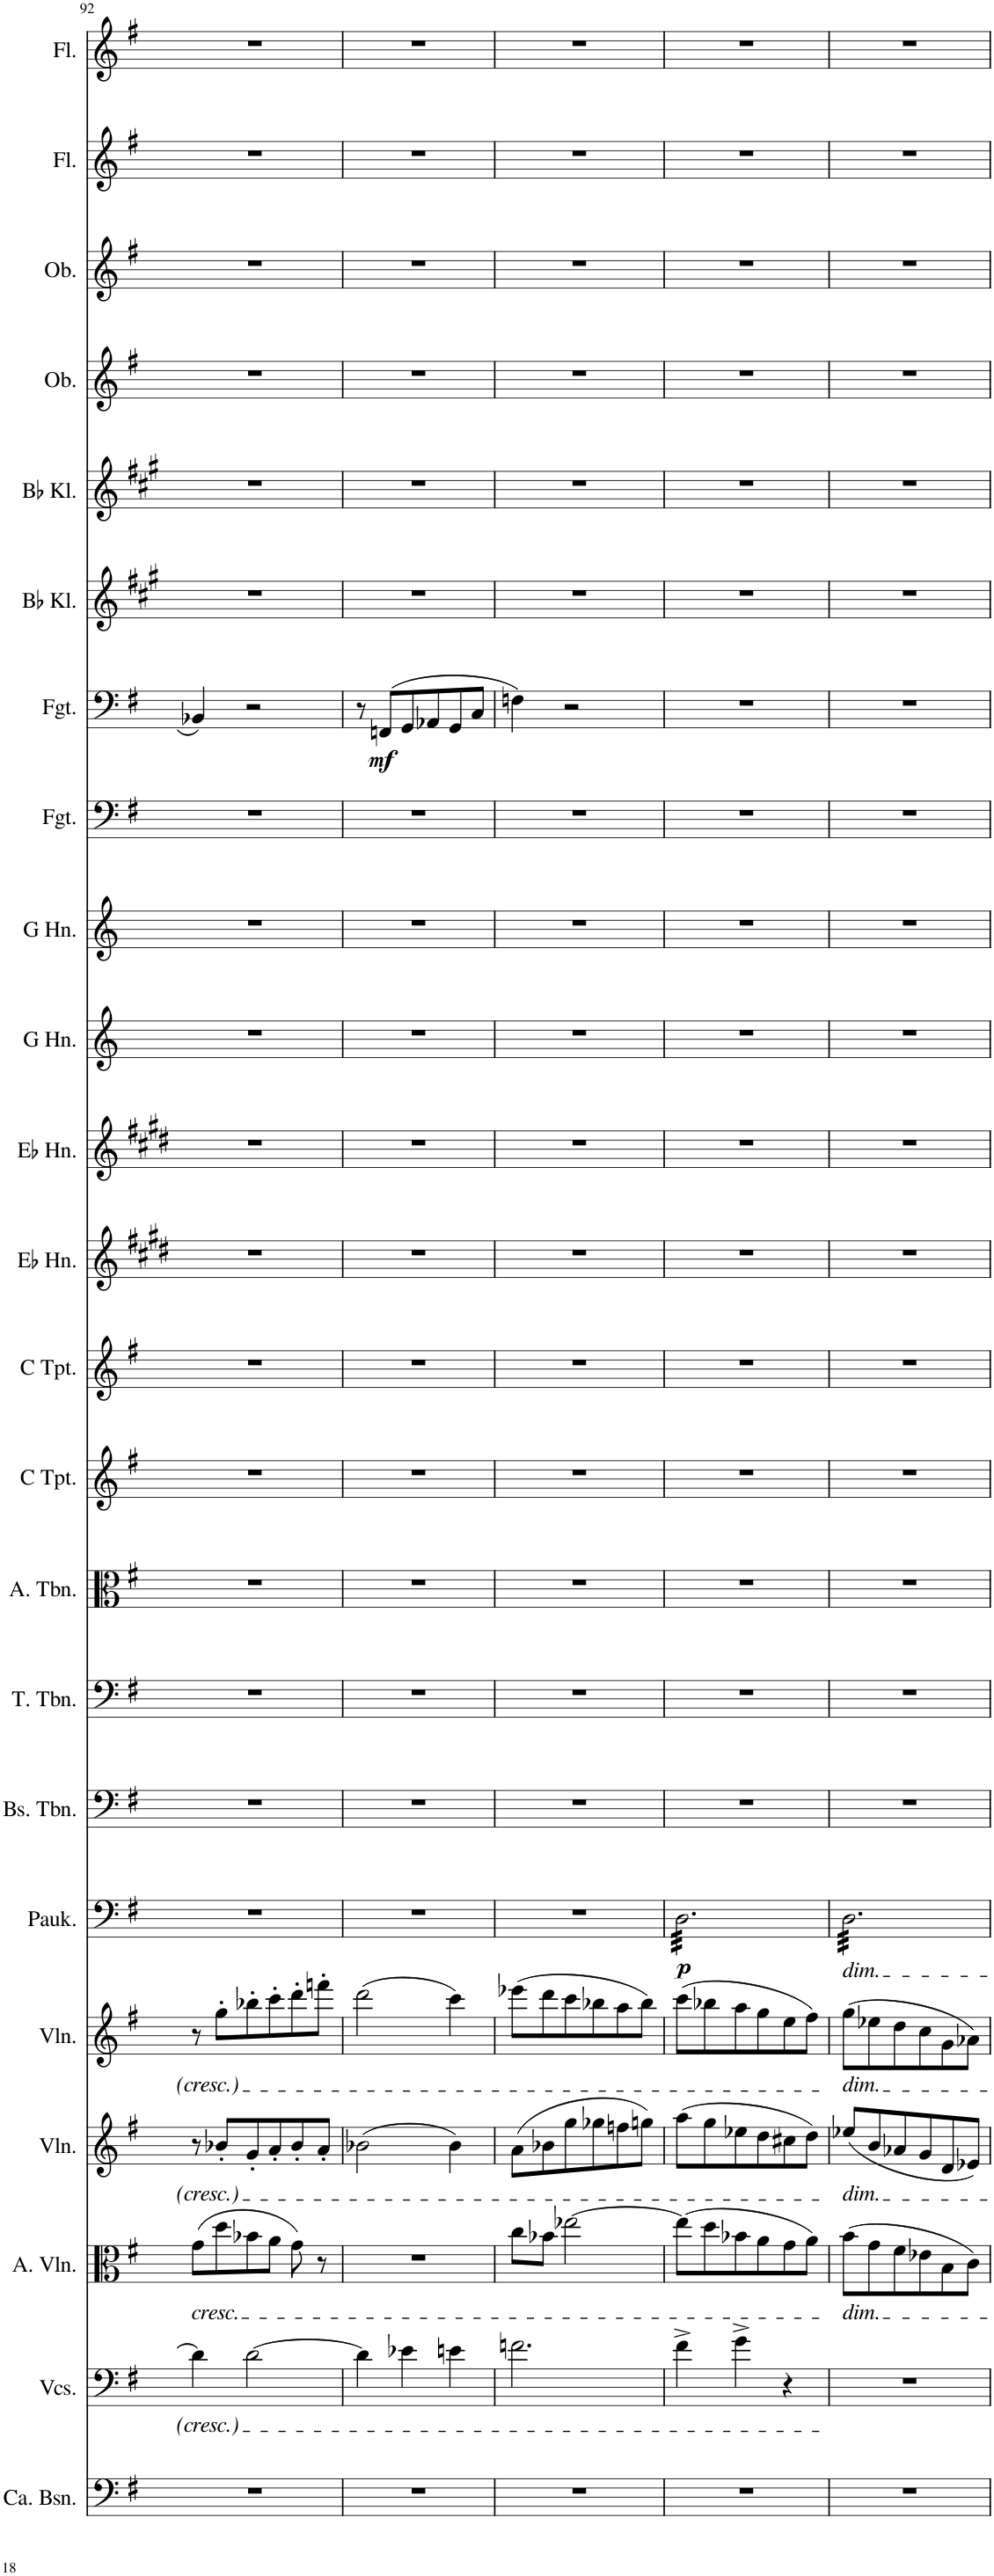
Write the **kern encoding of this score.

**kern	**kern	**kern	**kern	**kern	**kern	**dynam	**kern	**kern	**kern	**kern	**kern	**kern	**kern	**kern	**kern	**kern	**kern	**dynam	**kern	**kern	**kern	**kern	**kern	**kern
*part23	*part22	*part21	*part20	*part19	*part18	*part18	*part17	*part16	*part15	*part14	*part13	*part12	*part11	*part10	*part9	*part8	*part7	*part7	*part6	*part5	*part4	*part3	*part2	*part1
*staff23	*staff22	*staff21	*staff20	*staff19	*staff18	*staff18	*staff17	*staff16	*staff15	*staff14	*staff13	*staff12	*staff11	*staff10	*staff9	*staff8	*staff7	*staff7	*staff6	*staff5	*staff4	*staff3	*staff2	*staff1
*I"Contrabassen	*I"Violoncellos	*I"Altviolen	*I"Violen	*I"Violen	*I"Pauken	*	*I"Bas-trombone	*I"Tenor-trombone	*I"Alt-trombone	*I"Trompet in C	*I"Trompet in C	*I"Hoorn in Eb	*I"Hoorn in Eb	*I"Hoorn in G	*I"Hoorn in G	*I"Fagot	*I"Fagot	*	*I"Klarinet in Bb	*I"Klarinet in Bb	*I"Hobo	*I"Hobo	*I"Dwarsfluit	*I"Dwarsfluit
*I'Ca. Bsn.	*I'Vcs.	*I'A. Vln.	*I'Vln.	*I'Vln.	*I'Pauk.	*	*I'Bs. Tbn.	*I'T. Tbn.	*I'A. Tbn.	*	*	*	*	*	*	*I'Fgt.	*I'Fgt.	*	*	*	*	*	*	*
!!LO:PB:g=z
*clefF4	*clefF4	*clefC3	*clefG2	*clefG2	*clefF4	*	*clefF4	*clefF4	*clefC3	*clefG2	*clefG2	*clefG2	*clefG2	*clefG2	*clefG2	*clefF4	*clefF4	*	*clefG2	*clefG2	*clefG2	*clefG2	*clefG2	*clefG2
*Trd7c12	*	*	*	*	*	*	*	*	*	*Trd1c2	*Trd1c2	*Trd5c9	*Trd5c9	*Trd3c5	*Trd3c5	*	*	*	*Trd1c2	*Trd1c2	*	*	*	*
*k[f#]	*k[f#]	*k[f#]	*k[f#]	*k[f#]	*k[f#]	*	*k[f#]	*k[f#]	*k[f#]	*k[f#]	*k[f#]	*k[f#c#g#d#]	*k[f#c#g#d#]	*k[]	*k[]	*k[f#]	*k[f#]	*	*k[f#c#g#]	*k[f#c#g#]	*k[f#]	*k[f#]	*k[f#]	*k[f#]
*M3/4	*M3/4	*M3/4	*M3/4	*M3/4	*M3/4	*	*M3/4	*M3/4	*M3/4	*M3/4	*M3/4	*M3/4	*M3/4	*M3/4	*M3/4	*M3/4	*M3/4	*	*M3/4	*M3/4	*M3/4	*M3/4	*M3/4	*M3/4
=92	=92	=92	=92	=92	=92	=92	=92	=92	=92	=92	=92	=92	=92	=92	=92	=92	=92	=92	=92	=92	=92	=92	=92	=92
!	!	!LO:TX:b:i:t=cresc.	!	!	!	!	!	!	!	!	!	!	!	!	!	!	!	!	!	!	!	!	!	!
2.r	4d\]	(8g\L	8r	8r	2.r	.	2.r	2.r	2.r	2.r	2.r	2.r	2.r	2.r	2.r	2.r	4BB-X/	.	2.r	2.r	2.r	2.r	2.r	2.r
.	.	8dd\	8b-X'/L	8gg'\L	.	.	.	.	.	.	.	.	.	.	.	.	.	.	.	.	.	.	.	.
.	[2d\	8b-X\	8g'/	8bb-X'\	.	.	.	.	.	.	.	.	.	.	.	.	2r	.	.	.	.	.	.	.
.	.	8a\J	8a'/	8ccc'\	.	.	.	.	.	.	.	.	.	.	.	.	.	.	.	.	.	.	.	.
.	.	8g\)	8b-'/	8ddd'\	.	.	.	.	.	.	.	.	.	.	.	.	.	.	.	.	.	.	.	.
.	.	8r	8a'/J	8fffn'\J	.	.	.	.	.	.	.	.	.	.	.	.	.	.	.	.	.	.	.	.
=93	=93	=93	=93	=93	=93	=93	=93	=93	=93	=93	=93	=93	=93	=93	=93	=93	=93	=93	=93	=93	=93	=93	=93	=93
2.r	4d\]	2.r	(2b-X\	(2ddd\	2.r	.	2.r	2.r	2.r	2.r	2.r	2.r	2.r	2.r	2.r	2.r	8r	.	2.r	2.r	2.r	2.r	2.r	2.r
!	!	!	!	!	!	!	!	!	!	!	!	!	!	!	!	!	!	!LO:DY:b	!	!	!	!	!	!
.	.	.	.	.	.	.	.	.	.	.	.	.	.	.	.	.	(8FFn/L	mf	.	.	.	.	.	.
.	4e-X\	.	.	.	.	.	.	.	.	.	.	.	.	.	.	.	8GG/	.	.	.	.	.	.	.
.	.	.	.	.	.	.	.	.	.	.	.	.	.	.	.	.	8AA-X/	.	.	.	.	.	.	.
.	4en\	.	4b-\)	4ccc\)	.	.	.	.	.	.	.	.	.	.	.	.	8GG/	.	.	.	.	.	.	.
.	.	.	.	.	.	.	.	.	.	.	.	.	.	.	.	.	8C/J	.	.	.	.	.	.	.
=94	=94	=94	=94	=94	=94	=94	=94	=94	=94	=94	=94	=94	=94	=94	=94	=94	=94	=94	=94	=94	=94	=94	=94	=94
2.r	2.fn\	8cc\L	(8a\L	(8eee-X\L	2.r	.	2.r	2.r	2.r	2.r	2.r	2.r	2.r	2.r	2.r	2.r	4Fn\)	.	2.r	2.r	2.r	2.r	2.r	2.r
.	.	8b-X\J	8b-X\	8ddd\	.	.	.	.	.	.	.	.	.	.	.	.	.	.	.	.	.	.	.	.
.	.	[2ee-X\	8gg\	8ccc\	.	.	.	.	.	.	.	.	.	.	.	.	2r	.	.	.	.	.	.	.
.	.	.	8gg-X\	8bb-X\	.	.	.	.	.	.	.	.	.	.	.	.	.	.	.	.	.	.	.	.
.	.	.	8ffn\	8aa\	.	.	.	.	.	.	.	.	.	.	.	.	.	.	.	.	.	.	.	.
.	.	.	8ggn\J)	8bb-\J)	.	.	.	.	.	.	.	.	.	.	.	.	.	.	.	.	.	.	.	.
=95	=95	=95	=95	=95	=95	=95	=95	=95	=95	=95	=95	=95	=95	=95	=95	=95	=95	=95	=95	=95	=95	=95	=95	=95
!	!	!	!	!	!	!LO:DY:b	!	!	!	!	!	!	!	!	!	!	!	!	!	!	!	!	!	!
*	*	*	*	*	*tremolo	*	*	*	*	*	*	*	*	*	*	*	*	*	*	*	*	*	*	*
2.r	4f#^\	(8ee-\L]	(8aa\L	(8ccc\L	32D\LLL	p	2.r	2.r	2.r	2.r	2.r	2.r	2.r	2.r	2.r	2.r	2.r	.	2.r	2.r	2.r	2.r	2.r	2.r
.	.	.	.	.	32D\	.	.	.	.	.	.	.	.	.	.	.	.	.	.	.	.	.	.	.
.	.	.	.	.	32D\	.	.	.	.	.	.	.	.	.	.	.	.	.	.	.	.	.	.	.
.	.	.	.	.	32D\	.	.	.	.	.	.	.	.	.	.	.	.	.	.	.	.	.	.	.
.	.	8dd\	8gg\	8bb-X\	32D\	.	.	.	.	.	.	.	.	.	.	.	.	.	.	.	.	.	.	.
.	.	.	.	.	32D\	.	.	.	.	.	.	.	.	.	.	.	.	.	.	.	.	.	.	.
.	.	.	.	.	32D\	.	.	.	.	.	.	.	.	.	.	.	.	.	.	.	.	.	.	.
.	.	.	.	.	32D\	.	.	.	.	.	.	.	.	.	.	.	.	.	.	.	.	.	.	.
.	4g^\	8b-X\	8ee-X\	8aa\	32D\	.	.	.	.	.	.	.	.	.	.	.	.	.	.	.	.	.	.	.
.	.	.	.	.	32D\	.	.	.	.	.	.	.	.	.	.	.	.	.	.	.	.	.	.	.
.	.	.	.	.	32D\	.	.	.	.	.	.	.	.	.	.	.	.	.	.	.	.	.	.	.
.	.	.	.	.	32D\	.	.	.	.	.	.	.	.	.	.	.	.	.	.	.	.	.	.	.
.	.	8a\	8dd\	8gg\	32D\	.	.	.	.	.	.	.	.	.	.	.	.	.	.	.	.	.	.	.
.	.	.	.	.	32D\	.	.	.	.	.	.	.	.	.	.	.	.	.	.	.	.	.	.	.
.	.	.	.	.	32D\	.	.	.	.	.	.	.	.	.	.	.	.	.	.	.	.	.	.	.
.	.	.	.	.	32D\	.	.	.	.	.	.	.	.	.	.	.	.	.	.	.	.	.	.	.
.	4r	8g\	8cc#X\	8ee\	32D\	.	.	.	.	.	.	.	.	.	.	.	.	.	.	.	.	.	.	.
.	.	.	.	.	32D\	.	.	.	.	.	.	.	.	.	.	.	.	.	.	.	.	.	.	.
.	.	.	.	.	32D\	.	.	.	.	.	.	.	.	.	.	.	.	.	.	.	.	.	.	.
.	.	.	.	.	32D\	.	.	.	.	.	.	.	.	.	.	.	.	.	.	.	.	.	.	.
.	.	8a\J)	8dd\J)	8ff#\J)	32D\	.	.	.	.	.	.	.	.	.	.	.	.	.	.	.	.	.	.	.
.	.	.	.	.	32D\	.	.	.	.	.	.	.	.	.	.	.	.	.	.	.	.	.	.	.
.	.	.	.	.	32D\	.	.	.	.	.	.	.	.	.	.	.	.	.	.	.	.	.	.	.
.	.	.	.	.	32D\JJJ	.	.	.	.	.	.	.	.	.	.	.	.	.	.	.	.	.	.	.
=96	=96	=96	=96	=96	=96	=96	=96	=96	=96	=96	=96	=96	=96	=96	=96	=96	=96	=96	=96	=96	=96	=96	=96	=96
!	!	!	!	!	!LO:TX:b:i:t=dim.	!	!	!	!	!	!	!	!	!	!	!	!	!	!	!	!	!	!	!
!	!	!	!	!LO:TX:b:i:t=dim.	!	!	!	!	!	!	!	!	!	!	!	!	!	!	!	!	!	!	!	!
!	!	!	!LO:TX:b:i:t=dim.	!	!	!	!	!	!	!	!	!	!	!	!	!	!	!	!	!	!	!	!	!
!	!	!LO:TX:b:i:t=dim.	!	!	!	!	!	!	!	!	!	!	!	!	!	!	!	!	!	!	!	!	!	!
2.r	2.r	(8b\L	(8ee-X/L	(8gg\L	32D\LLL	.	2.r	2.r	2.r	2.r	2.r	2.r	2.r	2.r	2.r	2.r	2.r	.	2.r	2.r	2.r	2.r	2.r	2.r
.	.	.	.	.	32D\	.	.	.	.	.	.	.	.	.	.	.	.	.	.	.	.	.	.	.
.	.	.	.	.	32D\	.	.	.	.	.	.	.	.	.	.	.	.	.	.	.	.	.	.	.
.	.	.	.	.	32D\	.	.	.	.	.	.	.	.	.	.	.	.	.	.	.	.	.	.	.
.	.	8g\	8b/	8ee-X\	32D\	.	.	.	.	.	.	.	.	.	.	.	.	.	.	.	.	.	.	.
.	.	.	.	.	32D\	.	.	.	.	.	.	.	.	.	.	.	.	.	.	.	.	.	.	.
.	.	.	.	.	32D\	.	.	.	.	.	.	.	.	.	.	.	.	.	.	.	.	.	.	.
.	.	.	.	.	32D\	.	.	.	.	.	.	.	.	.	.	.	.	.	.	.	.	.	.	.
.	.	8f#\	8a-X/	8dd\	32D\	.	.	.	.	.	.	.	.	.	.	.	.	.	.	.	.	.	.	.
.	.	.	.	.	32D\	.	.	.	.	.	.	.	.	.	.	.	.	.	.	.	.	.	.	.
.	.	.	.	.	32D\	.	.	.	.	.	.	.	.	.	.	.	.	.	.	.	.	.	.	.
.	.	.	.	.	32D\	.	.	.	.	.	.	.	.	.	.	.	.	.	.	.	.	.	.	.
.	.	8e-X\	8g/	8cc\	32D\	.	.	.	.	.	.	.	.	.	.	.	.	.	.	.	.	.	.	.
.	.	.	.	.	32D\	.	.	.	.	.	.	.	.	.	.	.	.	.	.	.	.	.	.	.
.	.	.	.	.	32D\	.	.	.	.	.	.	.	.	.	.	.	.	.	.	.	.	.	.	.
.	.	.	.	.	32D\	.	.	.	.	.	.	.	.	.	.	.	.	.	.	.	.	.	.	.
.	.	8B\	8d/	8g\	32D\	.	.	.	.	.	.	.	.	.	.	.	.	.	.	.	.	.	.	.
.	.	.	.	.	32D\	.	.	.	.	.	.	.	.	.	.	.	.	.	.	.	.	.	.	.
.	.	.	.	.	32D\	.	.	.	.	.	.	.	.	.	.	.	.	.	.	.	.	.	.	.
.	.	.	.	.	32D\	.	.	.	.	.	.	.	.	.	.	.	.	.	.	.	.	.	.	.
.	.	8c\J)	8e-X/J)	8a-X\J)	32D\	.	.	.	.	.	.	.	.	.	.	.	.	.	.	.	.	.	.	.
.	.	.	.	.	32D\	.	.	.	.	.	.	.	.	.	.	.	.	.	.	.	.	.	.	.
.	.	.	.	.	32D\	.	.	.	.	.	.	.	.	.	.	.	.	.	.	.	.	.	.	.
.	.	.	.	.	32D\JJJ	.	.	.	.	.	.	.	.	.	.	.	.	.	.	.	.	.	.	.
*	*	*	*	*	*Xtremolo	*	*	*	*	*	*	*	*	*	*	*	*	*	*	*	*	*	*	*
=	=	=	=	=	=	=	=	=	=	=	=	=	=	=	=	=	=	=	=	=	=	=	=	=
*-	*-	*-	*-	*-	*-	*-	*-	*-	*-	*-	*-	*-	*-	*-	*-	*-	*-	*-	*-	*-	*-	*-	*-	*-
